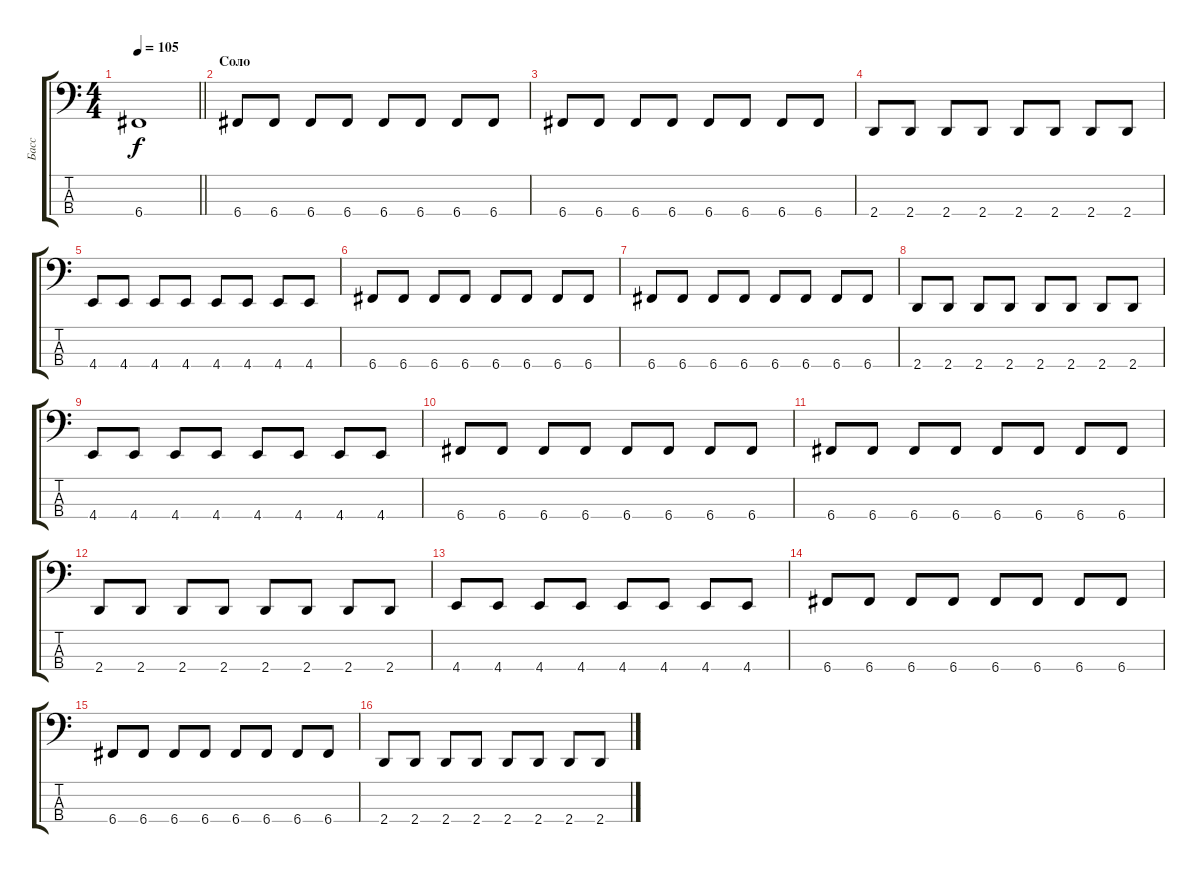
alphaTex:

\track ("Басс" "Басс") {instrument electricbassfinger}
\staff {score tabs}
\tuning (F2 C2 G1 C1) {hide}
\ts (4 4)
\tempo 105
\clef f4
\barLineRight lightlight
\ks c
6.4{t}.1{dy f} |
\section ("" "Соло")
6.4.8 6.4.8 6.4.8 6.4.8 6.4.8 6.4.8 6.4.8 6.4.8 |
6.4.8 6.4.8 6.4.8 6.4.8 6.4.8 6.4.8 6.4.8 6.4.8 |
2.4.8 2.4.8 2.4.8 2.4.8 2.4.8 2.4.8 2.4.8 2.4.8 |
4.4.8 4.4.8 4.4.8 4.4.8 4.4.8 4.4.8 4.4.8 4.4.8 |
6.4.8 6.4.8 6.4.8 6.4.8 6.4.8 6.4.8 6.4.8 6.4.8 |
6.4.8 6.4.8 6.4.8 6.4.8 6.4.8 6.4.8 6.4.8 6.4.8 |
2.4.8 2.4.8 2.4.8 2.4.8 2.4.8 2.4.8 2.4.8 2.4.8 |
4.4.8 4.4.8 4.4.8 4.4.8 4.4.8 4.4.8 4.4.8 4.4.8 |
6.4.8 6.4.8 6.4.8 6.4.8 6.4.8 6.4.8 6.4.8 6.4.8 |
6.4.8 6.4.8 6.4.8 6.4.8 6.4.8 6.4.8 6.4.8 6.4.8 |
2.4.8 2.4.8 2.4.8 2.4.8 2.4.8 2.4.8 2.4.8 2.4.8 |
4.4.8 4.4.8 4.4.8 4.4.8 4.4.8 4.4.8 4.4.8 4.4.8 |
6.4.8 6.4.8 6.4.8 6.4.8 6.4.8 6.4.8 6.4.8 6.4.8 |
6.4.8 6.4.8 6.4.8 6.4.8 6.4.8 6.4.8 6.4.8 6.4.8 |
2.4.8 2.4.8 2.4.8 2.4.8 2.4.8 2.4.8 2.4.8 2.4.8
